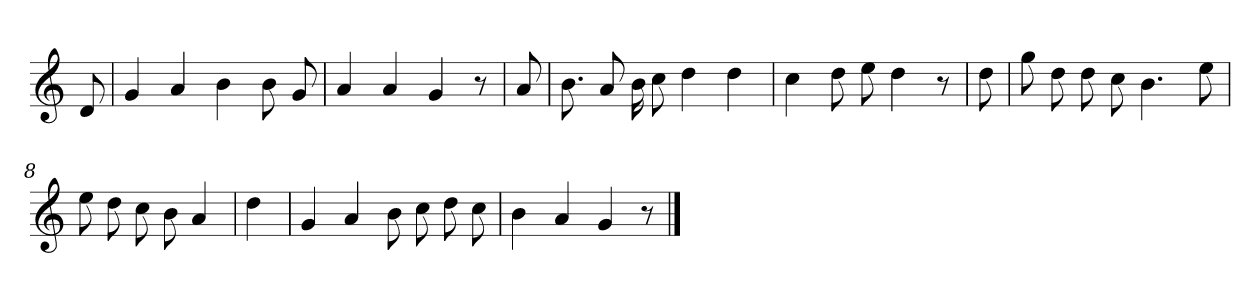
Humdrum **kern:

**kern
*part1
*staff1
*clefG2
*k[]
=
8d
=1
4g
4a
4b
8b
8g
=2
4a
4a
4g
8r
=3
8a
=4
8.b
8a
16b
8cc
4dd
4dd
=5
4cc
8dd
8ee
4dd
8r
=6
8dd
=7
8gg
8dd
8dd
8cc
4.b
8ee
=8
8ee
8dd
8cc
8b
4a
=9
4dd
=10
4g
4a
8b
8cc
8dd
8cc
=11
4b
4a
4g
8r
==
*-
